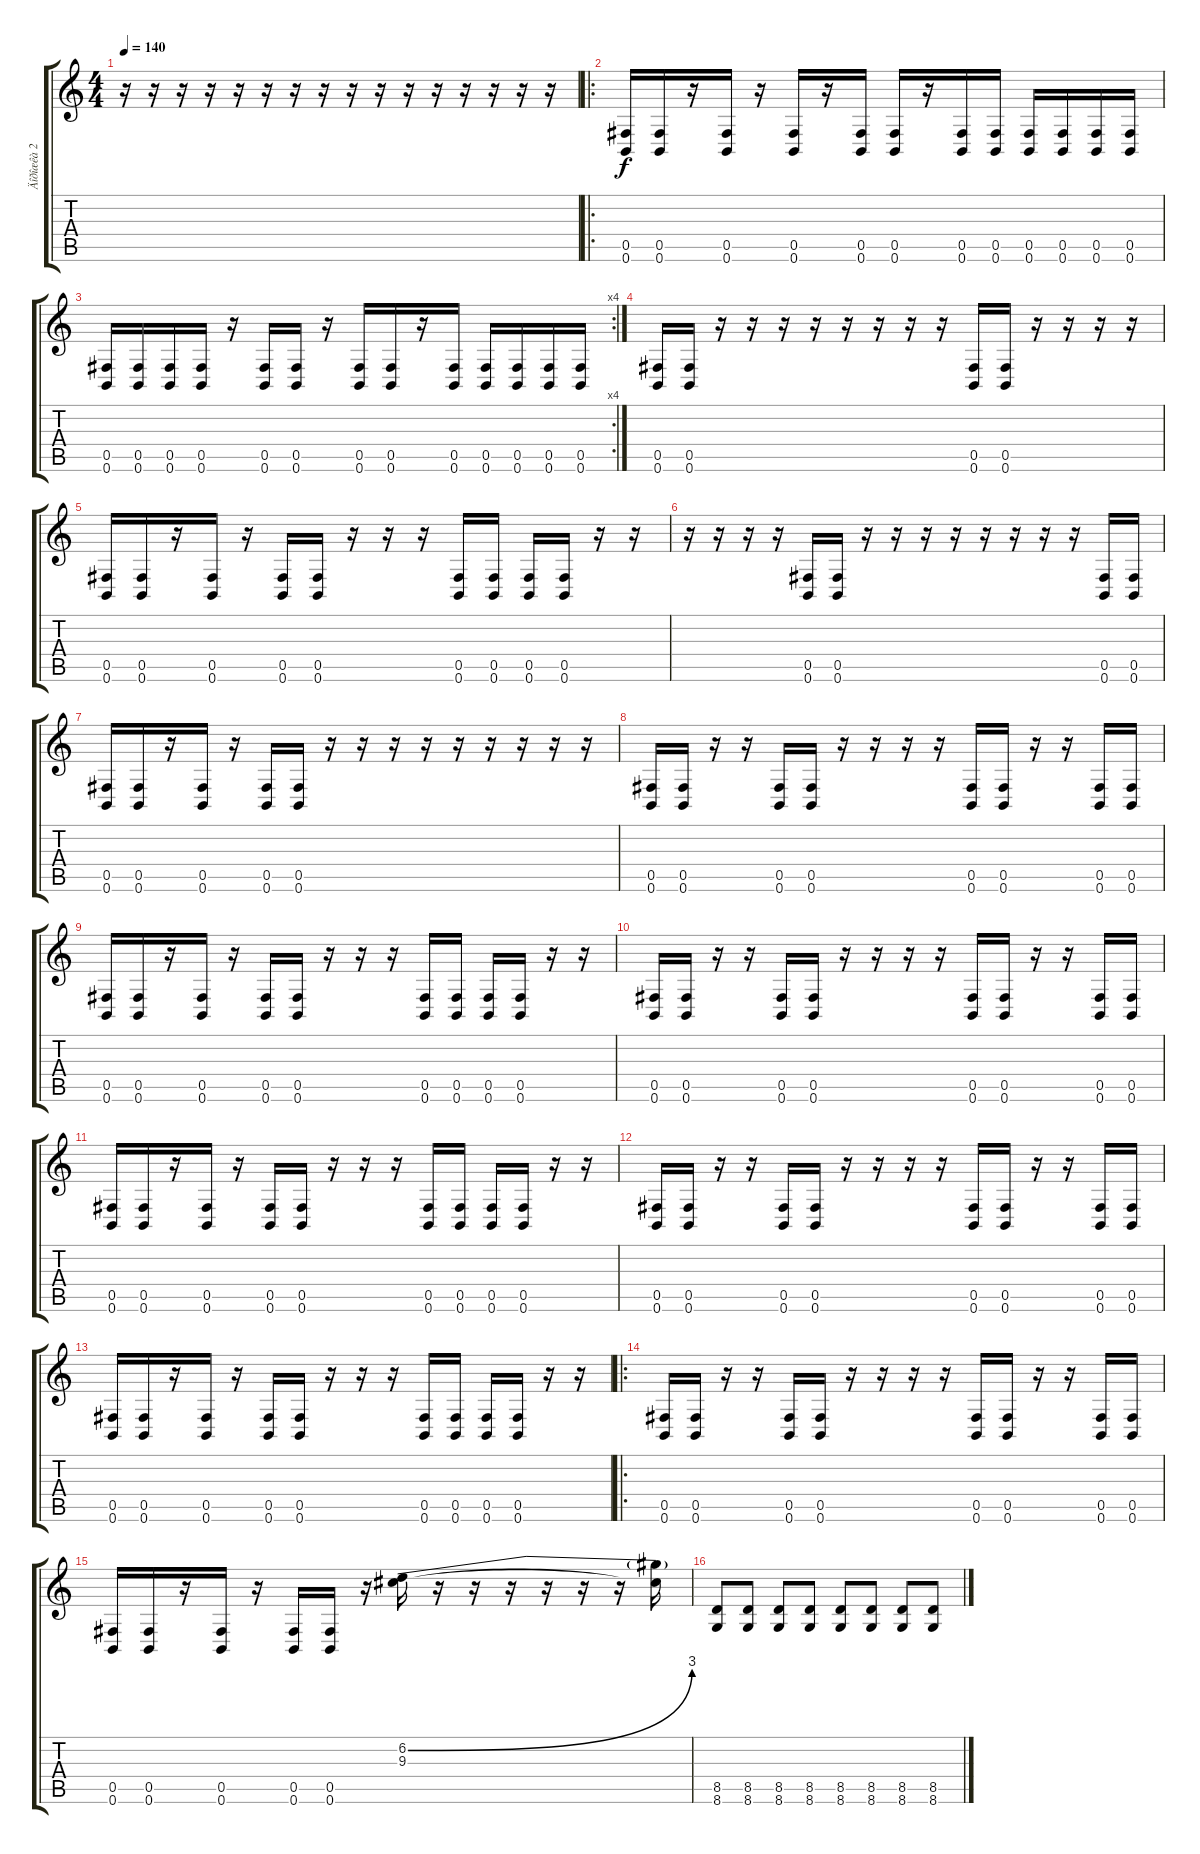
\track ("Äîðîæêà 2" "Äîðîæêà 2") {instrument distortionguitar}
\staff {score tabs}
\tuning (Db4 Ab3 E3 B2 Gb2 B1) {hide}
\ts (4 4)
\tempo 140
\clef g2
\ks c
r.16{dy f} r.16 r.16 r.16 r.16 r.16 r.16 r.16 r.16 r.16 r.16 r.16 r.16 r.16 r.16 r.16 |
\ro
(0.5 0.6).16 (0.5 0.6).16 r.16 (0.5 0.6).16 r.16 (0.5 0.6).16 r.16 (0.5 0.6).16 (0.5 0.6).16 r.16 (0.5 0.6).16 (0.5 0.6).16 (0.5 0.6).16 (0.5 0.6).16 (0.5 0.6).16 (0.5 0.6).16 |
\rc 4
(0.5 0.6).16 (0.5 0.6).16 (0.5 0.6).16 (0.5 0.6).16 r.16 (0.5 0.6).16 (0.5 0.6).16 r.16 (0.5 0.6).16 (0.5 0.6).16 r.16 (0.5 0.6).16 (0.5 0.6).16 (0.5 0.6).16 (0.5 0.6).16 (0.5 0.6).16 |
(0.5 0.6).16 (0.5 0.6).16 r.16 r.16 r.16 r.16 r.16 r.16 r.16 r.16 (0.5 0.6).16 (0.5 0.6).16 r.16 r.16 r.16 r.16 |
(0.5 0.6).16 (0.5 0.6).16 r.16 (0.5 0.6).16 r.16 (0.5 0.6).16 (0.5 0.6).16 r.16 r.16 r.16 (0.5 0.6).16 (0.5 0.6).16 (0.5 0.6).16 (0.5 0.6).16 r.16 r.16 |
r.16 r.16 r.16 r.16 (0.5 0.6).16 (0.5 0.6).16 r.16 r.16 r.16 r.16 r.16 r.16 r.16 r.16 (0.5 0.6).16 (0.5 0.6).16 |
(0.5 0.6).16 (0.5 0.6).16 r.16 (0.5 0.6).16 r.16 (0.5 0.6).16 (0.5 0.6).16 r.16 r.16 r.16 r.16 r.16 r.16 r.16 r.16 r.16 |
(0.5 0.6).16 (0.5 0.6).16 r.16 r.16 (0.5 0.6).16 (0.5 0.6).16 r.16 r.16 r.16 r.16 (0.5 0.6).16 (0.5 0.6).16 r.16 r.16 (0.5 0.6).16 (0.5 0.6).16 |
(0.5 0.6).16 (0.5 0.6).16 r.16 (0.5 0.6).16 r.16 (0.5 0.6).16 (0.5 0.6).16 r.16 r.16 r.16 (0.5 0.6).16 (0.5 0.6).16 (0.5 0.6).16 (0.5 0.6).16 r.16 r.16 |
(0.5 0.6).16 (0.5 0.6).16 r.16 r.16 (0.5 0.6).16 (0.5 0.6).16 r.16 r.16 r.16 r.16 (0.5 0.6).16 (0.5 0.6).16 r.16 r.16 (0.5 0.6).16 (0.5 0.6).16 |
(0.5 0.6).16 (0.5 0.6).16 r.16 (0.5 0.6).16 r.16 (0.5 0.6).16 (0.5 0.6).16 r.16 r.16 r.16 (0.5 0.6).16 (0.5 0.6).16 (0.5 0.6).16 (0.5 0.6).16 r.16 r.16 |
(0.5 0.6).16 (0.5 0.6).16 r.16 r.16 (0.5 0.6).16 (0.5 0.6).16 r.16 r.16 r.16 r.16 (0.5 0.6).16 (0.5 0.6).16 r.16 r.16 (0.5 0.6).16 (0.5 0.6).16 |
(0.5 0.6).16 (0.5 0.6).16 r.16 (0.5 0.6).16 r.16 (0.5 0.6).16 (0.5 0.6).16 r.16 r.16 r.16 (0.5 0.6).16 (0.5 0.6).16 (0.5 0.6).16 (0.5 0.6).16 r.16 r.16 |
\ro
(0.5 0.6).16 (0.5 0.6).16 r.16 r.16 (0.5 0.6).16 (0.5 0.6).16 r.16 r.16 r.16 r.16 (0.5 0.6).16 (0.5 0.6).16 r.16 r.16 (0.5 0.6).16 (0.5 0.6).16 |
(0.5 0.6).16 (0.5 0.6).16 r.16 (0.5 0.6).16 r.16 (0.5 0.6).16 (0.5 0.6).16 r.16 (6.2{be (bend 0 0 60 12)} 9.3).16 r.16 r.16 r.16 r.16 r.16 r.16 (6.2{t} 9.3{t}).16 |
(8.5 8.6).8 (8.5 8.6).8 (8.5 8.6).8 (8.5 8.6).8 (8.5 8.6).8 (8.5 8.6).8 (8.5 8.6).8 (8.5 8.6).8
